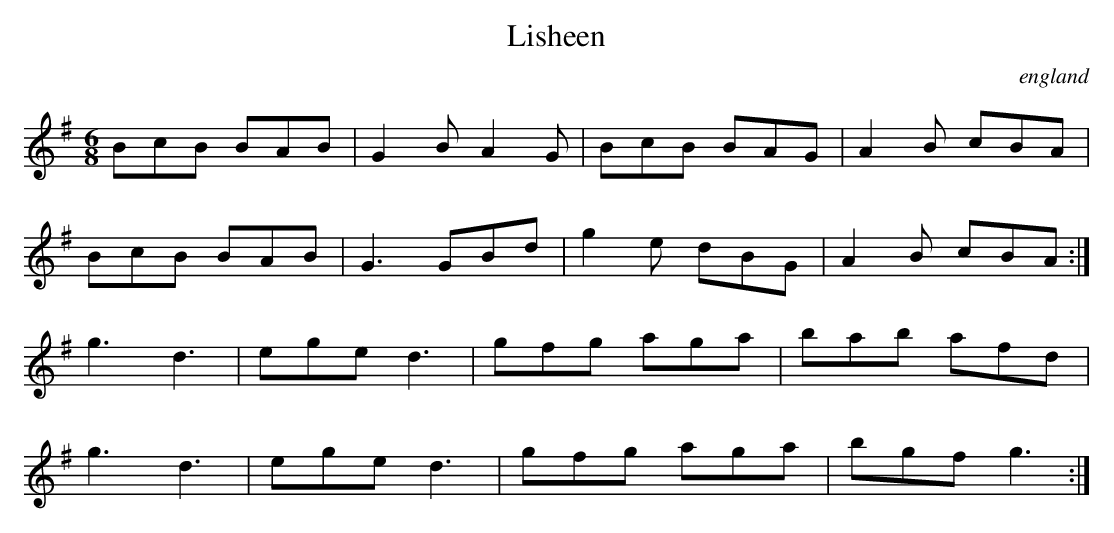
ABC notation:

X:1
T:Lisheen
O:england
M:6/8
L:1/8
K:G Major
BcB BAB|G2B A2G|BcB BAG|A2B cBA|
BcB BAB|G3 GBd|g2e dBG|A2B cBA:|
g3 d3|ege d3|gfg aga|bab afd|
g3 d3|ege d3|gfg aga|bgf g3:|
